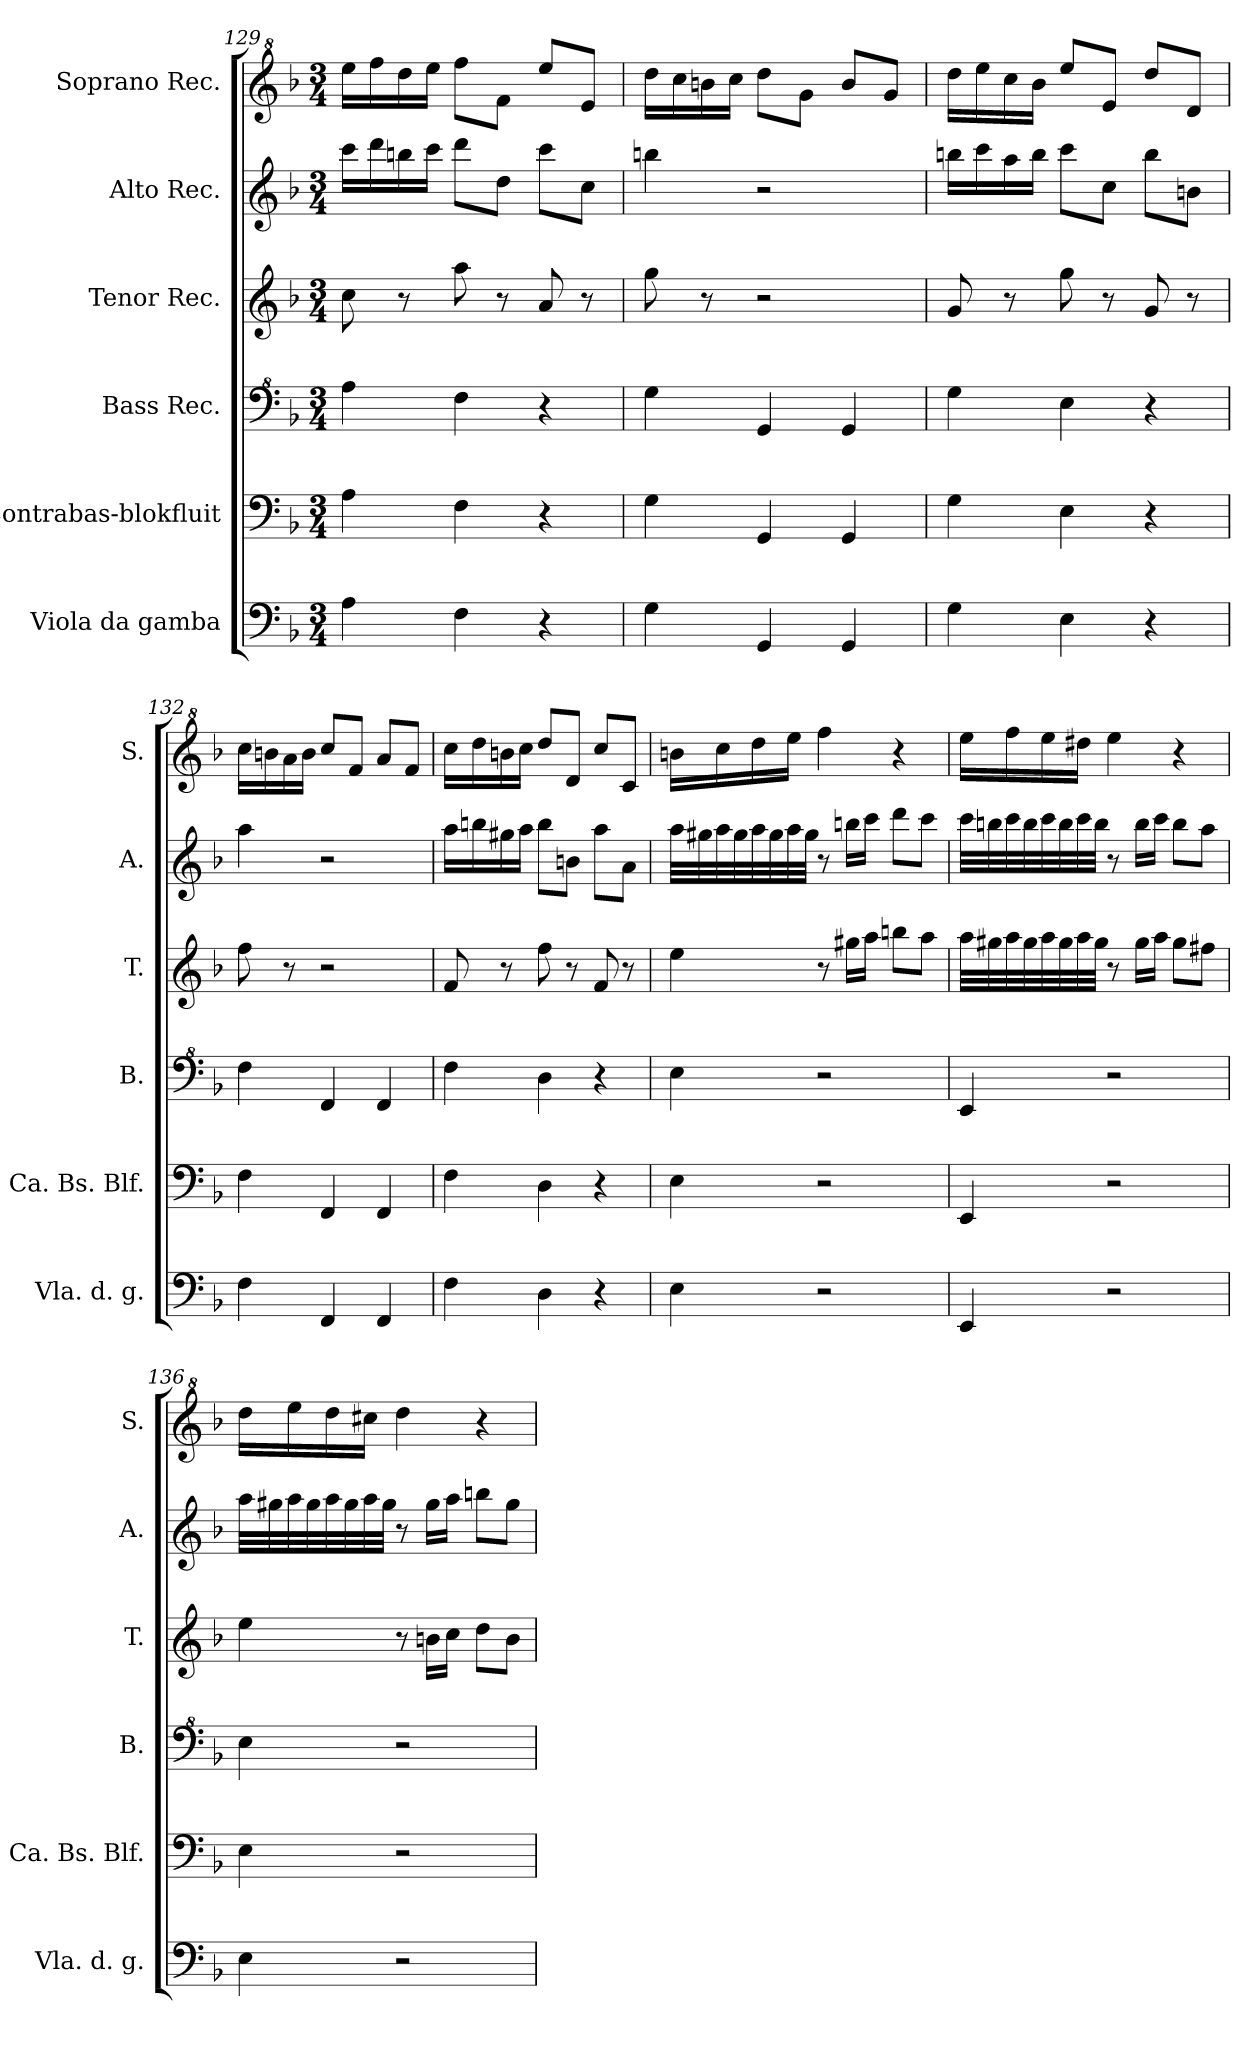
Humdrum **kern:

**kern	**kern	**kern	**kern	**kern	**kern
*part6	*part5	*part4	*part3	*part2	*part1
*staff6	*staff5	*staff4	*staff3	*staff2	*staff1
*I"Viola da gamba	*I"Contrabas-blokfluit	*I"Bass Rec.	*I"Tenor Rec.	*I"Alto Rec.	*I"Soprano Rec.
*I'Vla. d. g.	*I'Ca. Bs. Blf.	*I'B.	*I'T.	*I'A.	*I'S.
*clefF4	*clefF4	*clefF^4	*clefG2	*clefG2	*clefG^2
*k[b-]	*k[b-]	*k[b-]	*k[b-]	*k[b-]	*k[b-]
*M3/4	*M3/4	*M3/4	*M3/4	*M3/4	*M3/4
=129	=129	=129	=129	=129	=129
4A\	4A\	4a\	8cc\	16ccc\LL	16eee\LL
.	.	.	.	16ddd\	16fff\
.	.	.	8r	16bbn\	16ddd\
.	.	.	.	16ccc\JJ	16eee\JJ
4F\	4F\	4f\	8aa\	8ddd\L	8fff\L
.	.	.	8r	8dd\J	8ff\J
4r	4r	4r	8a/	8ccc\L	8eee/L
.	.	.	8r	8cc\J	8ee/J
!!LO:LB:g=z
=130	=130	=130	=130	=130	=130
4G\	4G\	4g\	8gg\	4bbn\	16ddd\LL
.	.	.	.	.	16ccc\
.	.	.	8r	.	16bbn\
.	.	.	.	.	16ccc\JJ
4GG/	4GG/	4G/	2r	2r	8ddd\L
.	.	.	.	.	8gg\J
4GG/	4GG/	4G/	.	.	8bb/L
.	.	.	.	.	8gg/J
=131	=131	=131	=131	=131	=131
4G\	4G\	4g\	8g/	16bbn\LL	16ddd\LL
.	.	.	.	16ccc\	16eee\
.	.	.	8r	16aa\	16ccc\
.	.	.	.	16bb\JJ	16bb-\JJ
4E\	4E\	4e\	8gg\	8ccc\L	8eee/L
.	.	.	8r	8cc\J	8ee/J
4r	4r	4r	8g/	8bb\L	8ddd/L
.	.	.	8r	8bn\J	8dd/J
=132	=132	=132	=132	=132	=132
4F\	4F\	4f\	8ff\	4aa\	16ccc\LL
.	.	.	.	.	16bbn\
.	.	.	8r	.	16aa\
.	.	.	.	.	16bb\JJ
4FF/	4FF/	4F/	2r	2r	8ccc/L
.	.	.	.	.	8ff/J
4FF/	4FF/	4F/	.	.	8aa/L
.	.	.	.	.	8ff/J
=133	=133	=133	=133	=133	=133
4F\	4F\	4f\	8f/	16aa\LL	16ccc\LL
.	.	.	.	16bbn\	16ddd\
.	.	.	8r	16gg#X\	16bbn\
.	.	.	.	16aa\JJ	16ccc\JJ
4D\	4D\	4d\	8ff\	8bb\L	8ddd/L
.	.	.	8r	8bn\J	8dd/J
4r	4r	4r	8f/	8aa\L	8ccc/L
.	.	.	8r	8a\J	8cc/J
=134	=134	=134	=134	=134	=134
4E\	4E\	4e\	4ee\	32aa\LLL	16bbn\LL
.	.	.	.	32gg#X\	.
.	.	.	.	32aa\	16ccc\
.	.	.	.	32gg#\	.
.	.	.	.	32aa\	16ddd\
.	.	.	.	32gg#\	.
.	.	.	.	32aa\	16eee\JJ
.	.	.	.	32gg#\JJJ	.
2r	2r	2r	8r	8r	4fff\
.	.	.	16gg#X\LL	16bbn\LL	.
.	.	.	16aa\JJ	16ccc\JJ	.
.	.	.	8bbn\L	8ddd\L	4r
.	.	.	8aa\J	8ccc\J	.
=135	=135	=135	=135	=135	=135
4EE/	4EE/	4E/	32aa\LLL	32ccc\LLL	16eee\LL
.	.	.	32gg#X\	32bbn\	.
.	.	.	32aa\	32ccc\	16fff\
.	.	.	32gg#\	32bb\	.
.	.	.	32aa\	32ccc\	16eee\
.	.	.	32gg#\	32bb\	.
.	.	.	32aa\	32ccc\	16ddd#X\JJ
.	.	.	32gg#\JJJ	32bb\JJJ	.
2r	2r	2r	8r	8r	4eee\
.	.	.	16gg#\LL	16bb\LL	.
.	.	.	16aa\JJ	16ccc\JJ	.
.	.	.	8gg#\L	8bb\L	4r
.	.	.	8ff#X\J	8aa\J	.
!!LO:LB:g=z
=136	=136	=136	=136	=136	=136
4E\	4E\	4e\	4ee\	32aa\LLL	16ddd\LL
.	.	.	.	32gg#X\	.
.	.	.	.	32aa\	16eee\
.	.	.	.	32gg#\	.
.	.	.	.	32aa\	16ddd\
.	.	.	.	32gg#\	.
.	.	.	.	32aa\	16ccc#X\JJ
.	.	.	.	32gg#\JJJ	.
2r	2r	2r	8r	8r	4ddd\
.	.	.	16bn\LL	16gg#\LL	.
.	.	.	16cc\JJ	16aa\JJ	.
.	.	.	8dd\L	8bbn\L	4r
.	.	.	8b\J	8gg#\J	.
=	=	=	=	=	=
*-	*-	*-	*-	*-	*-
